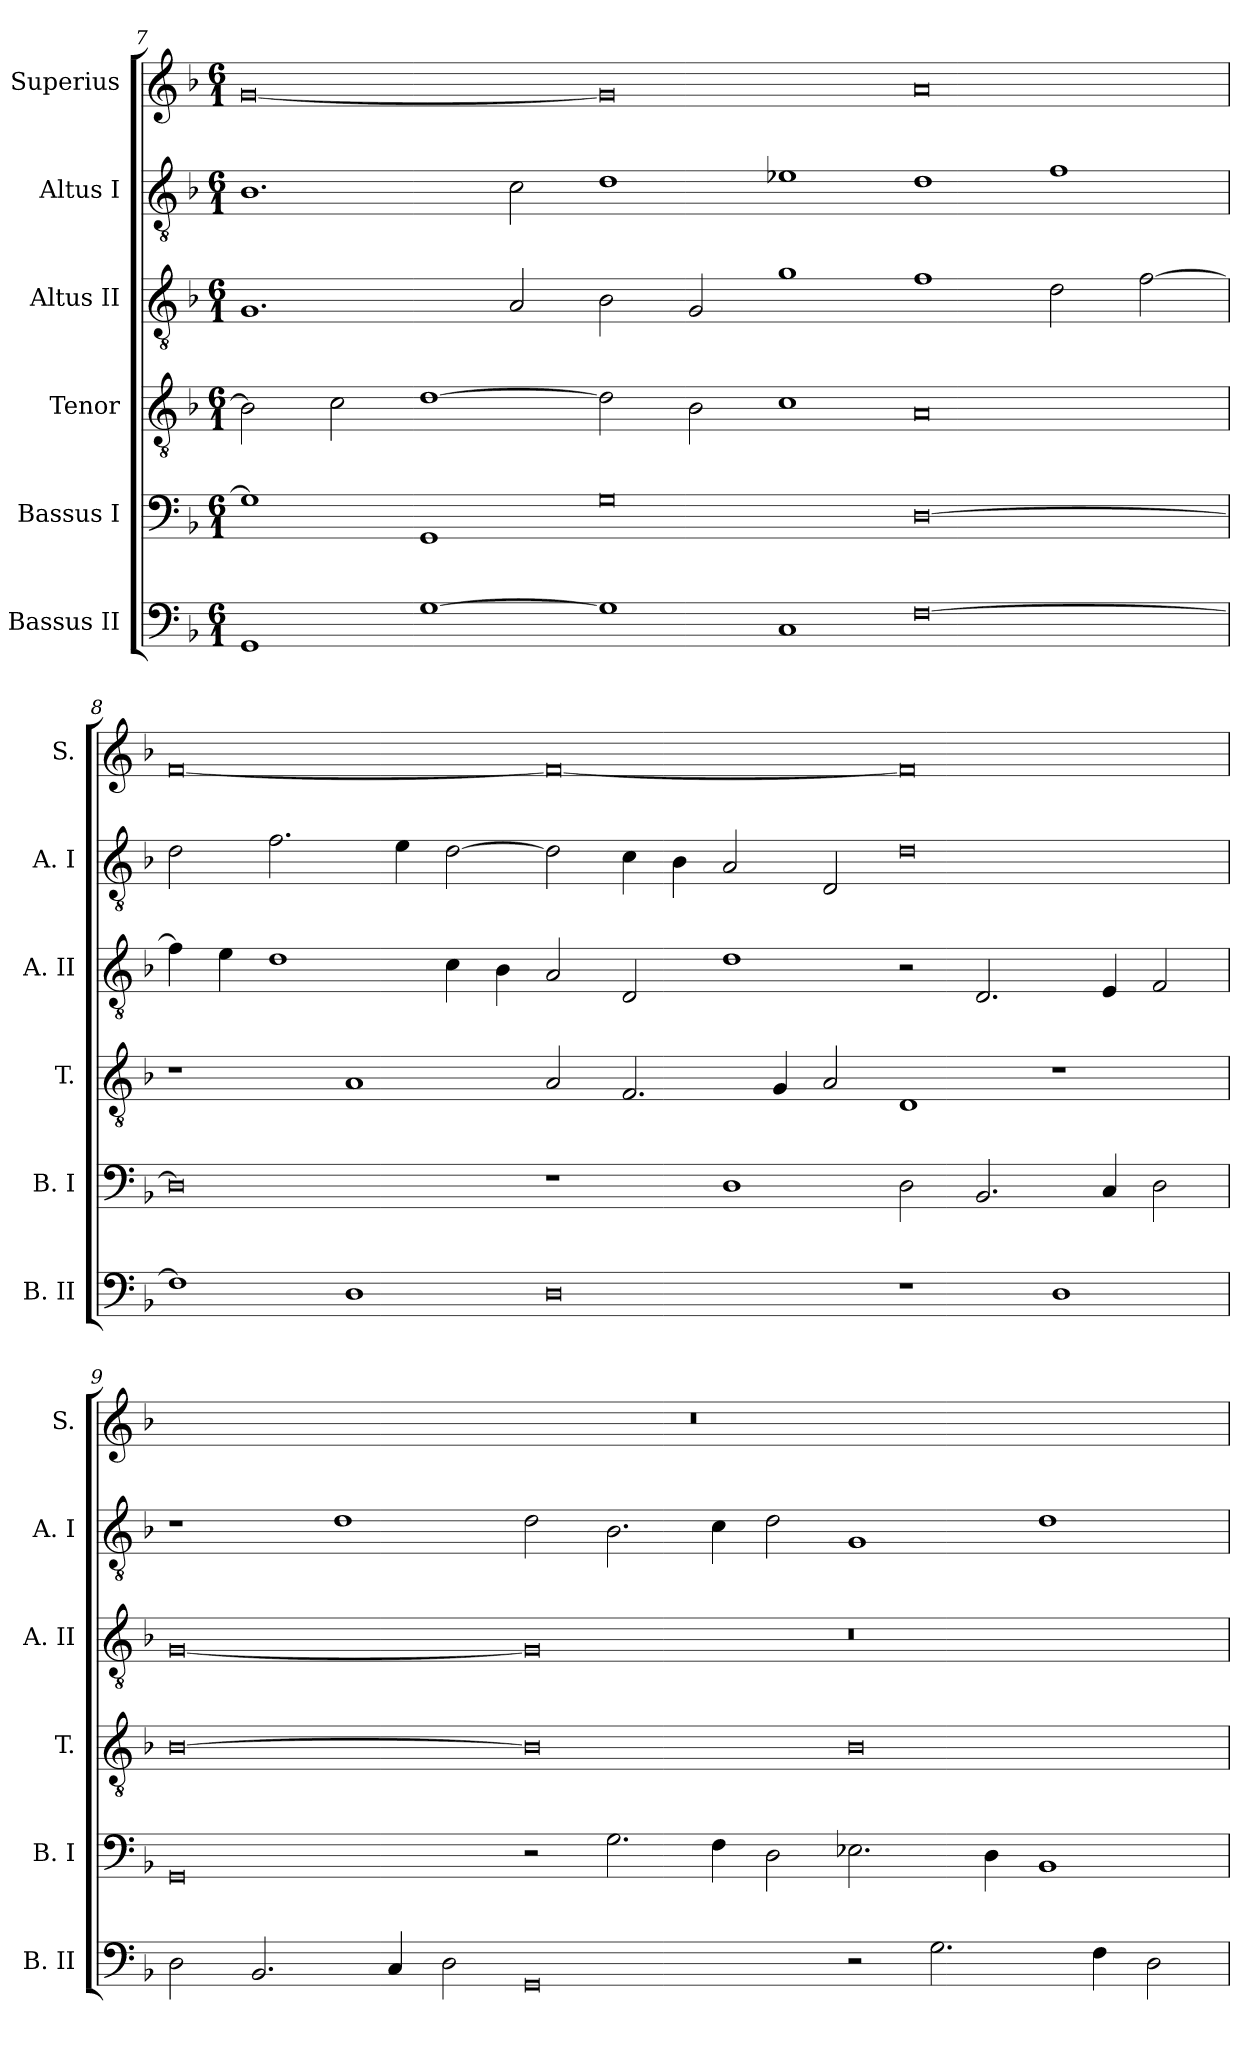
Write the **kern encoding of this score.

**kern	**kern	**kern	**kern	**kern	**kern
*part6	*part5	*part4	*part3	*part2	*part1
*staff6	*staff5	*staff4	*staff3	*staff2	*staff1
*I"Bassus II	*I"Bassus I	*I"Tenor	*I"Altus II	*I"Altus I	*I"Superius
*I'B. II	*I'B.  I	*I'T.	*I'A. II	*I'A. I	*I'S.
*clefF4	*clefF4	*clefGv2	*clefGv2	*clefGv2	*clefG2
*k[b-]	*k[b-]	*k[b-]	*k[b-]	*k[b-]	*k[b-]
*F:	*F:	*F:	*F:	*F:	*F:
*M6/1	*M6/1	*M6/1	*M6/1	*M6/1	*M6/1
=7	=7	=7	=7	=7	=7
1GG	1G]	2B-\]	1.G	1.B-	[0g
.	.	2c\	.	.	.
[1G	1GG	[1d	.	.	.
.	.	.	2A/	2c\	.
1G]	0G	2d\]	2B-\	1d	0g]
.	.	2B-\	2G/	.	.
1C	.	1c	1g	1e-i	.
[0F	[0D	0A	1f	1d	0a
.	.	.	2d\	1f	.
.	.	.	[2f\	.	.
!!LO:LB:g=z
=8	=8	=8	=8	=8	=8
1F]	0D]	1r	4f\]	2d\	[0f
.	.	.	4e\	.	.
.	.	.	1d	2.f\	.
1D	.	1A	.	.	.
.	.	.	.	4e\	.
.	.	.	4c\	[2d\	.
.	.	.	4B-\	.	.
0D	1r	2A/	2A/	2d\]	0f_
.	.	2.F/	2D/	4c\	.
.	.	.	.	4B-\	.
.	1D	.	1d	2A/	.
.	.	4G/	.	.	.
.	.	2A/	.	2D/	.
1r	2D\	1D	2r	0d	0f]
.	2.BB-/	.	2.D/	.	.
1D	.	1r	.	.	.
.	4C/	.	4E/	.	.
.	2D\	.	2F/	.	.
=9	=9	=9	=9	=9	=9
2D\	0GG	[0B-	[0G	1r	00.r
2.BB-/	.	.	.	.	.
.	.	.	.	1d	.
4C/	.	.	.	.	.
2D\	.	.	.	.	.
0GG	2r	0B-]	0G]	2d\	.
.	2.G\	.	.	2.B-\	.
.	4F\	.	.	4c\	.
.	2D\	.	.	2d\	.
2r	2.E-X\	0B-	0r	1G	.
2.G\	.	.	.	.	.
.	4D\	.	.	.	.
.	1BB-	.	.	1d	.
4F\	.	.	.	.	.
2D\	.	.	.	.	.
=	=	=	=	=	=
*-	*-	*-	*-	*-	*-
